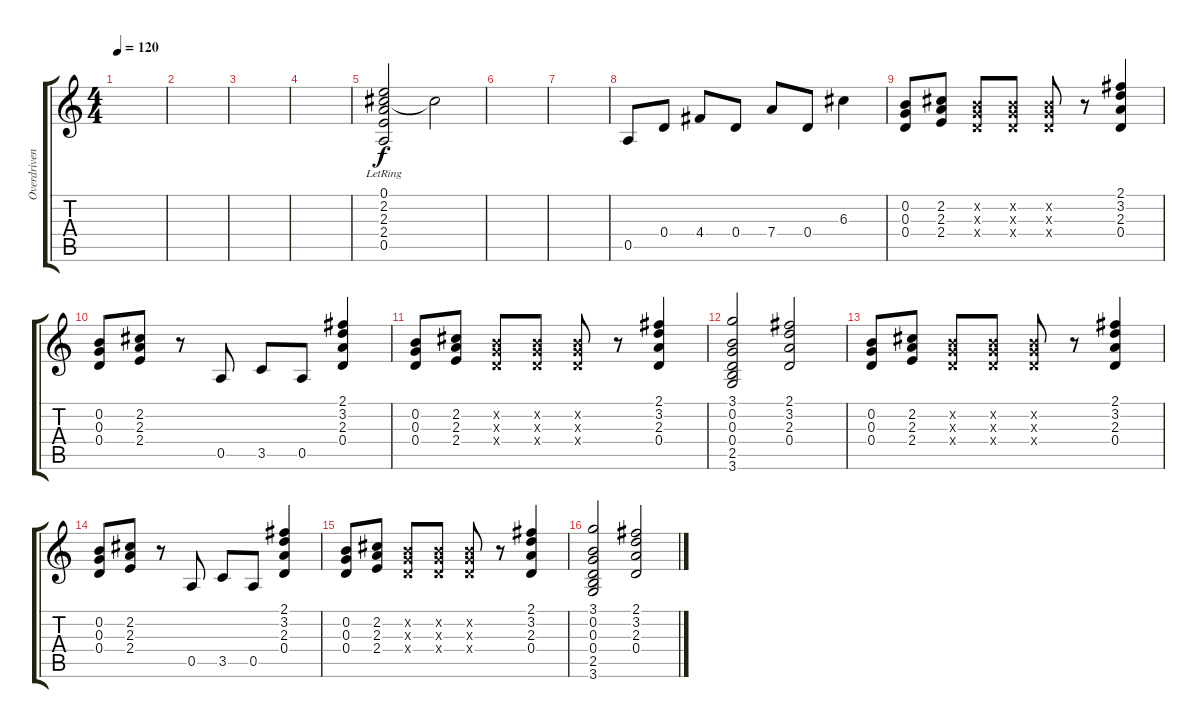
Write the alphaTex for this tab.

\track ("Overdriven Guitar" "Overdriven") {instrument overdrivenguitar}
\staff {score tabs}
\tuning (E4 B3 G3 D3 A2 E2) {hide}
\ts (4 4)
\tempo 120
\clef g2
\ks c
|
|
|
|
(0.1 2.2{lr} 2.3 2.4 0.5).2 2.2{t}.2 |
|
|
0.5.8 0.4.8 4.4.8 0.4.8 7.4.8 0.4.8 6.3.4 |
(0.2 0.3 0.4).8 (2.2 2.3 2.4).8 (0.2{x} 0.3{x} 0.4{x}).8 (0.2{x} 0.3{x} 0.4{x}).8 (0.2{x} 0.3{x} 0.4{x}).8 r.8 (2.1 3.2 2.3 0.4).4 |
(0.2 0.3 0.4).8 (2.2 2.3 2.4).8 r.8 0.5.8 3.5.8 0.5.8 (2.1 3.2 2.3 0.4).4 |
(0.2 0.3 0.4).8 (2.2 2.3 2.4).8 (0.2{x} 0.3{x} 0.4{x}).8 (0.2{x} 0.3{x} 0.4{x}).8 (0.2{x} 0.3{x} 0.4{x}).8 r.8 (2.1 3.2 2.3 0.4).4 |
(3.1 0.2 0.3 0.4 2.5 3.6).2 (2.1 3.2 2.3 0.4).2 |
(0.2 0.3 0.4).8 (2.2 2.3 2.4).8 (0.2{x} 0.3{x} 0.4{x}).8 (0.2{x} 0.3{x} 0.4{x}).8 (0.2{x} 0.3{x} 0.4{x}).8 r.8 (2.1 3.2 2.3 0.4).4 |
(0.2 0.3 0.4).8 (2.2 2.3 2.4).8 r.8 0.5.8 3.5.8 0.5.8 (2.1 3.2 2.3 0.4).4 |
(0.2 0.3 0.4).8 (2.2 2.3 2.4).8 (0.2{x} 0.3{x} 0.4{x}).8 (0.2{x} 0.3{x} 0.4{x}).8 (0.2{x} 0.3{x} 0.4{x}).8 r.8 (2.1 3.2 2.3 0.4).4 |
(3.1 0.2 0.3 0.4 2.5 3.6).2 (2.1 3.2 2.3 0.4).2
